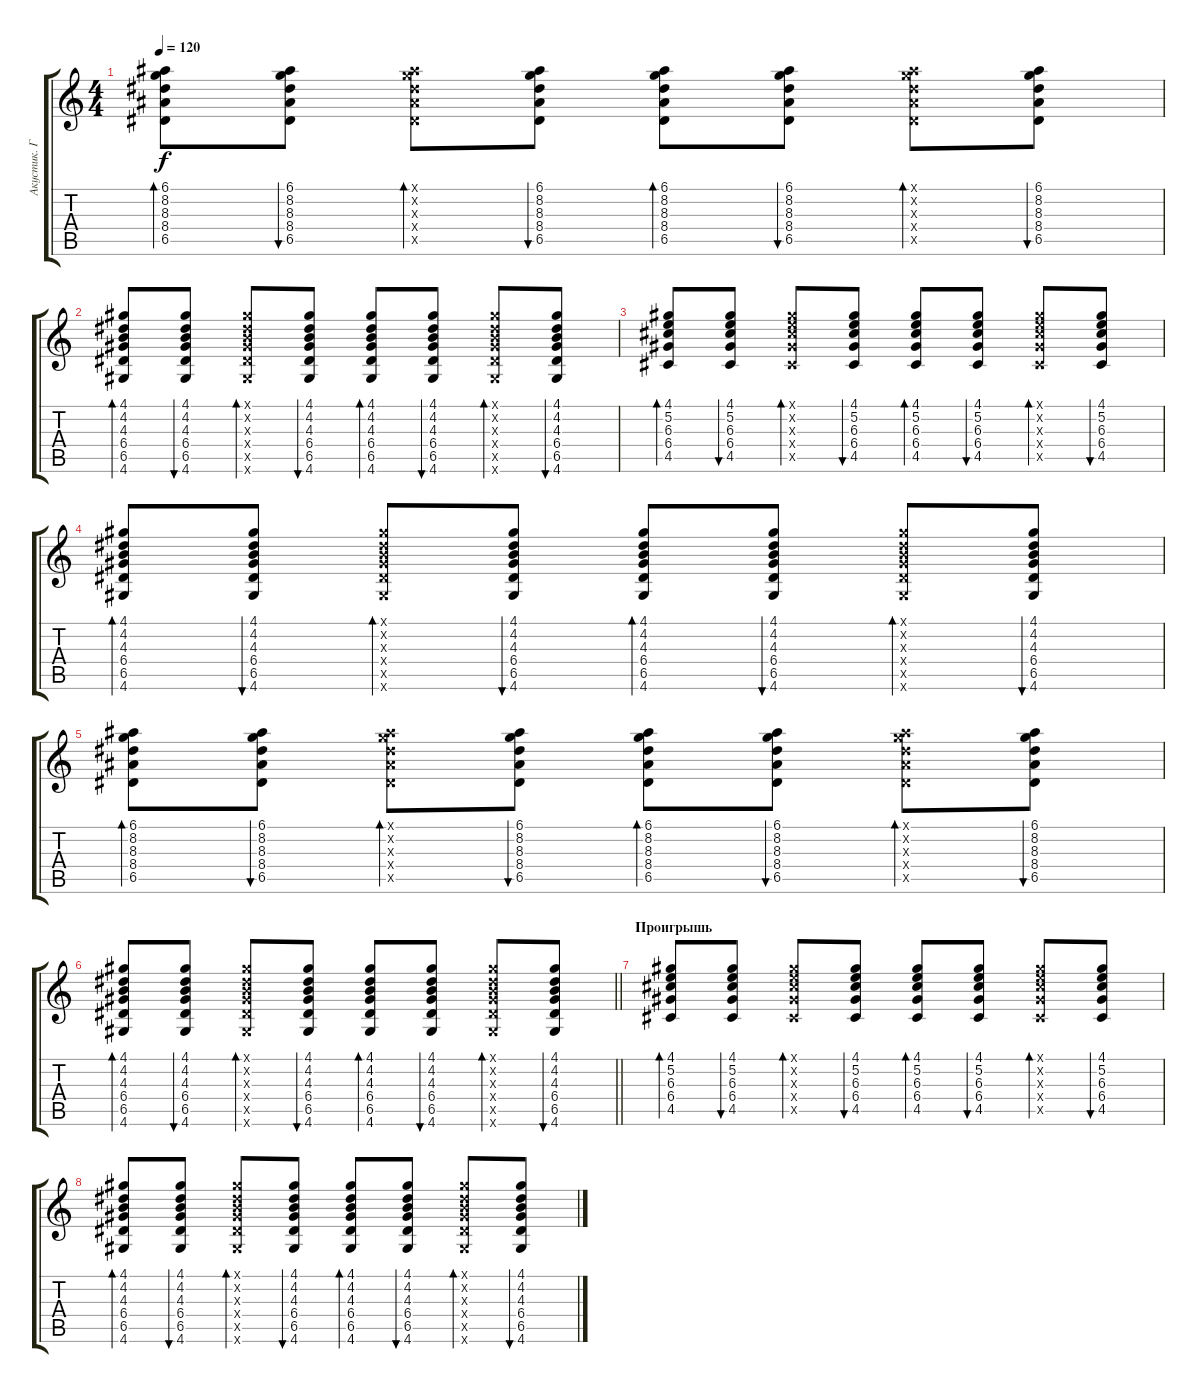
\track ("Акустик. Гитара" "Акустик. Г") {instrument acousticguitarsteel}
\staff {score tabs}
\tuning (E4 B3 G3 D3 A2 E2) {hide}
\ts (4 4)
\tempo 120
\clef g2
\ks c
(6.1 8.2 8.3 8.4 6.5).8{bd 30 dy f} (6.1 8.2 8.3 8.4 6.5).8{bu 30} (6.1{x} 8.2{x} 8.3{x} 8.4{x} 6.5{x}).8{bd 30} (6.1 8.2 8.3 8.4 6.5).8{bu 30} (6.1 8.2 8.3 8.4 6.5).8{bd 30} (6.1 8.2 8.3 8.4 6.5).8{bu 30} (6.1{x} 8.2{x} 8.3{x} 8.4{x} 6.5{x}).8{bd 30} (6.1 8.2 8.3 8.4 6.5).8{bu 30} |
(4.1 4.2 4.3 6.4 6.5 4.6).8{bd 30} (4.1 4.2 4.3 6.4 6.5 4.6).8{bu 30} (4.1{x} 4.2{x} 4.3{x} 6.4{x} 6.5{x} 4.6{x}).8{bd 30} (4.1 4.2 4.3 6.4 6.5 4.6).8{bu 30} (4.1 4.2 4.3 6.4 6.5 4.6).8{bd 30} (4.1 4.2 4.3 6.4 6.5 4.6).8{bu 30} (4.1{x} 4.2{x} 4.3{x} 6.4{x} 6.5{x} 4.6{x}).8{bd 30} (4.1 4.2 4.3 6.4 6.5 4.6).8{bu 30} |
(4.1 5.2 6.3 6.4 4.5).8{bd 30} (4.1 5.2 6.3 6.4 4.5).8{bu 30} (4.1{x} 5.2{x} 6.3{x} 6.4{x} 4.5{x}).8{bd 30} (4.1 5.2 6.3 6.4 4.5).8{bu 30} (4.1 5.2 6.3 6.4 4.5).8{bd 30} (4.1 5.2 6.3 6.4 4.5).8{bu 30} (4.1{x} 5.2{x} 6.3{x} 6.4{x} 4.5{x}).8{bd 30} (4.1 5.2 6.3 6.4 4.5).8{bu 30} |
(4.1 4.2 4.3 6.4 6.5 4.6).8{bd 30} (4.1 4.2 4.3 6.4 6.5 4.6).8{bu 30} (4.1{x} 4.2{x} 4.3{x} 6.4{x} 6.5{x} 4.6{x}).8{bd 30} (4.1 4.2 4.3 6.4 6.5 4.6).8{bu 30} (4.1 4.2 4.3 6.4 6.5 4.6).8{bd 30} (4.1 4.2 4.3 6.4 6.5 4.6).8{bu 30} (4.1{x} 4.2{x} 4.3{x} 6.4{x} 6.5{x} 4.6{x}).8{bd 30} (4.1 4.2 4.3 6.4 6.5 4.6).8{bu 30} |
(6.1 8.2 8.3 8.4 6.5).8{bd 30} (6.1 8.2 8.3 8.4 6.5).8{bu 30} (6.1{x} 8.2{x} 8.3{x} 8.4{x} 6.5{x}).8{bd 30} (6.1 8.2 8.3 8.4 6.5).8{bu 30} (6.1 8.2 8.3 8.4 6.5).8{bd 30} (6.1 8.2 8.3 8.4 6.5).8{bu 30} (6.1{x} 8.2{x} 8.3{x} 8.4{x} 6.5{x}).8{bd 30} (6.1 8.2 8.3 8.4 6.5).8{bu 30} |
\barLineRight lightlight
(4.1 4.2 4.3 6.4 6.5 4.6).8{bd 30} (4.1 4.2 4.3 6.4 6.5 4.6).8{bu 30} (4.1{x} 4.2{x} 4.3{x} 6.4{x} 6.5{x} 4.6{x}).8{bd 30} (4.1 4.2 4.3 6.4 6.5 4.6).8{bu 30} (4.1 4.2 4.3 6.4 6.5 4.6).8{bd 30} (4.1 4.2 4.3 6.4 6.5 4.6).8{bu 30} (4.1{x} 4.2{x} 4.3{x} 6.4{x} 6.5{x} 4.6{x}).8{bd 30} (4.1 4.2 4.3 6.4 6.5 4.6).8{bu 30} |
\section ("" "Проигрышь")
(4.1 5.2 6.3 6.4 4.5).8{bd 30} (4.1 5.2 6.3 6.4 4.5).8{bu 30} (4.1{x} 5.2{x} 6.3{x} 6.4{x} 4.5{x}).8{bd 30} (4.1 5.2 6.3 6.4 4.5).8{bu 30} (4.1 5.2 6.3 6.4 4.5).8{bd 30} (4.1 5.2 6.3 6.4 4.5).8{bu 30} (4.1{x} 5.2{x} 6.3{x} 6.4{x} 4.5{x}).8{bd 30} (4.1 5.2 6.3 6.4 4.5).8{bu 30} |
(4.1 4.2 4.3 6.4 6.5 4.6).8{bd 30} (4.1 4.2 4.3 6.4 6.5 4.6).8{bu 30} (4.1{x} 4.2{x} 4.3{x} 6.4{x} 6.5{x} 4.6{x}).8{bd 30} (4.1 4.2 4.3 6.4 6.5 4.6).8{bu 30} (4.1 4.2 4.3 6.4 6.5 4.6).8{bd 30} (4.1 4.2 4.3 6.4 6.5 4.6).8{bu 30} (4.1{x} 4.2{x} 4.3{x} 6.4{x} 6.5{x} 4.6{x}).8{bd 30} (4.1 4.2 4.3 6.4 6.5 4.6).8{bu 30}
